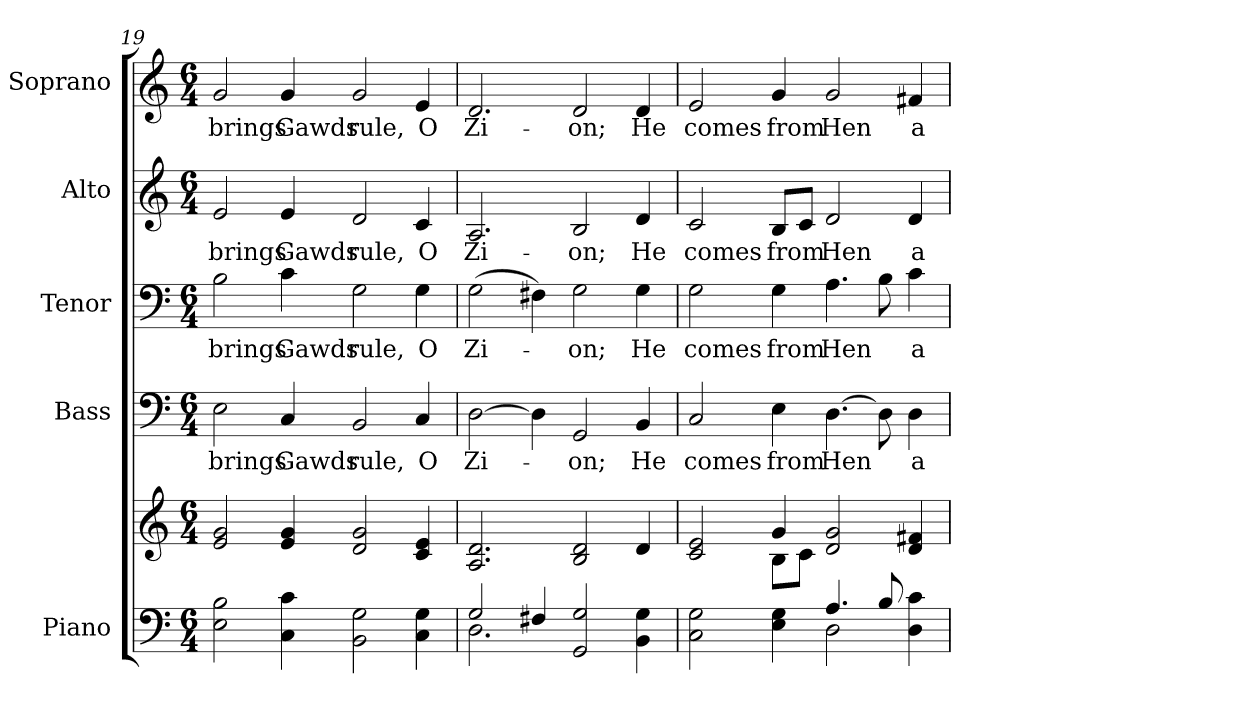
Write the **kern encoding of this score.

**kern	**kern	**kern	**text	**kern	**text	**kern	**text	**kern	**text
*part5	*part5	*part4	*part4	*part3	*part3	*part2	*part2	*part1	*part1
*staff6	*staff5	*staff4	*staff4	*staff3	*staff3	*staff2	*staff2	*staff1	*staff1
*I"Piano	*	*I"Bass	*	*I"Tenor	*	*I"Alto	*	*I"Soprano	*
*I'Pno.	*	*I'B.	*	*I'T.	*	*I'A.	*	*I'S.	*
*clefF4	*clefG2	*clefF4	*	*clefF4	*	*clefG2	*	*clefG2	*
*k[]	*k[]	*k[]	*	*k[]	*	*k[]	*	*k[]	*
*C:	*C:	*C:	*	*C:	*	*C:	*	*C:	*
*M6/4	*M6/4	*M6/4	*	*M6/4	*	*M6/4	*	*M6/4	*
=19	=19	=19	=19	=19	=19	=19	=19	=19	=19
!	!	!	!LO:LY:b:color=#000000	!	!	!	!	!	!
!	!	!	!	!	!LO:LY:b:color=#000000	!	!	!	!
!	!	!	!	!	!	!	!LO:LY:b:color=#000000	!	!
!	!	!	!	!	!	!	!	!	!LO:LY:b:color=#000000
2Ei\ 2Bi	2ei/ 2gi	2Ei\	brings	2Bi\	brings	2ei/	brings	2gi/	brings
!	!	!	!LO:LY:b:color=#000000	!	!	!	!	!	!
!	!	!	!	!	!LO:LY:b:color=#000000	!	!	!	!
!	!	!	!	!	!	!	!LO:LY:b:color=#000000	!	!
!	!	!	!	!	!	!	!	!	!LO:LY:b:color=#000000
4Ci\ 4ci	4ei/ 4gi	4Ci/	Gawds	4ci\	Gawds	4ei/	Gawds	4gi/	Gawds
!	!	!	!LO:LY:b:color=#000000	!	!	!	!	!	!
!	!	!	!	!	!LO:LY:b:color=#000000	!	!	!	!
!	!	!	!	!	!	!	!LO:LY:b:color=#000000	!	!
!	!	!	!	!	!	!	!	!	!LO:LY:b:color=#000000
2BBi\ 2Gi	2di/ 2gi	2BBi/	rule,	2Gi\	rule,	2di/	rule,	2gi/	rule,
!	!	!	!LO:LY:b:color=#000000	!	!	!	!	!	!
!	!	!	!	!	!LO:LY:b:color=#000000	!	!	!	!
!	!	!	!	!	!	!	!LO:LY:b:color=#000000	!	!
!	!	!	!	!	!	!	!	!	!LO:LY:b:color=#000000
4Ci\ 4Gi	4ci/ 4ei	4Ci/	O	4Gi\	O	4ci/	O	4ei/	O
!!LO:PB:g=z
=20	=20	=20	=20	=20	=20	=20	=20	=20	=20
*^	*	*	*	*	*	*	*	*	*
!	!	!	!	!LO:LY:b:color=#000000	!	!	!	!	!	!
!	!	!	!	!	!	!LO:LY:b:color=#000000	!	!	!	!
!	!	!	!	!	!	!	!	!LO:LY:b:color=#000000	!	!
!	!	!	!	!	!	!	!	!	!	!LO:LY:b:color=#000000
2Gi/	2.Di\	2.Ai/ 2.di	[>2Di\	Zi-	(2Gi\	Zi-	2.Ai/	Zi-	2.di/	Zi-
4F#Xi/	.	.	4Di\]	.	4F#Xi\)	.	.	.	.	.
!	!	!	!	!LO:LY:b:color=#000000	!	!	!	!	!	!
!	!	!	!	!	!	!LO:LY:b:color=#000000	!	!	!	!
!	!	!	!	!	!	!	!	!LO:LY:b:color=#000000	!	!
!	!	!	!	!	!	!	!	!	!	!LO:LY:b:color=#000000
2GGi/ 2Gi	2.ryy	2Bi/ 2di	2GGi/	-on;	2Gi\	-on;	2Bi/	-on;	2di/	-on;
!	!	!	!	!LO:LY:b:color=#000000	!	!	!	!	!	!
!	!	!	!	!	!	!LO:LY:b:color=#000000	!	!	!	!
!	!	!	!	!	!	!	!	!LO:LY:b:color=#000000	!	!
!	!	!	!	!	!	!	!	!	!	!LO:LY:b:color=#000000
4BBi\ 4Gi	.	4di/	4BBi/	He	4Gi\	He	4di/	He	4di/	He
=21	=21	=21	=21	=21	=21	=21	=21	=21	=21	=21
*	*	*^	*	*	*	*	*	*	*	*
!	!	!	!	!	!LO:LY:b:color=#000000	!	!	!	!	!	!
!	!	!	!	!	!	!	!LO:LY:b:color=#000000	!	!	!	!
!	!	!	!	!	!	!	!	!	!LO:LY:b:color=#000000	!	!
!	!	!	!	!	!	!	!	!	!	!	!LO:LY:b:color=#000000
2Ci\ 2Gi	2.ryy	2ci/ 2ei	4ryy	2Ci/	comes	2Gi\	comes	2ci/	comes	2ei/	comes
.	.	.	4ryy	.	.	.	.	.	.	.	.
!	!	!	!	!	!LO:LY:b:color=#000000	!	!	!	!	!	!
!	!	!	!	!	!	!	!LO:LY:b:color=#000000	!	!	!	!
!	!	!	!	!	!	!	!	!	!LO:LY:b:color=#000000	!	!
!	!	!	!	!	!	!	!	!	!	!	!LO:LY:b:color=#000000
4Ei\ 4Gi	.	4gi/	8Bi\L	4Ei\	from	4Gi\	from	8Bi/L	from	4gi/	from
.	.	.	8ci\J	.	.	.	.	8ci/J	.	.	.
!	!	!	!	!	!LO:LY:b:color=#000000	!	!	!	!	!	!
!	!	!	!	!	!	!	!LO:LY:b:color=#000000	!	!	!	!
!	!	!	!	!	!	!	!	!	!LO:LY:b:color=#000000	!	!
!	!	!	!	!	!	!	!	!	!	!	!LO:LY:b:color=#000000
4.Ai/	2Di\	2di/ 2gi	2.ryy	[>4.Di\	Hen	4.Ai\	Hen	2di/	Hen	2gi/	Hen
8Bi/	.	.	.	(8Di\]	.	8Bi\	.	.	.	.	.
!	!	!	!	!	!LO:LY:b:color=#000000	!	!	!	!	!	!
!	!	!	!	!	!	!	!LO:LY:b:color=#000000	!	!	!	!
!	!	!	!	!	!	!	!	!	!LO:LY:b:color=#000000	!	!
!	!	!	!	!	!	!	!	!	!	!	!LO:LY:b:color=#000000
4Di\ 4ci	4ryy	4di/ 4f#Xi	.	4Di\	a-	4ci\	a-	4di/	a-	4f#Xi/	a-
*v	*v	*	*	*	*	*	*	*	*	*	*
*	*v	*v	*	*	*	*	*	*	*	*
=	=	=	=	=	=	=	=	=	=
*-	*-	*-	*-	*-	*-	*-	*-	*-	*-
